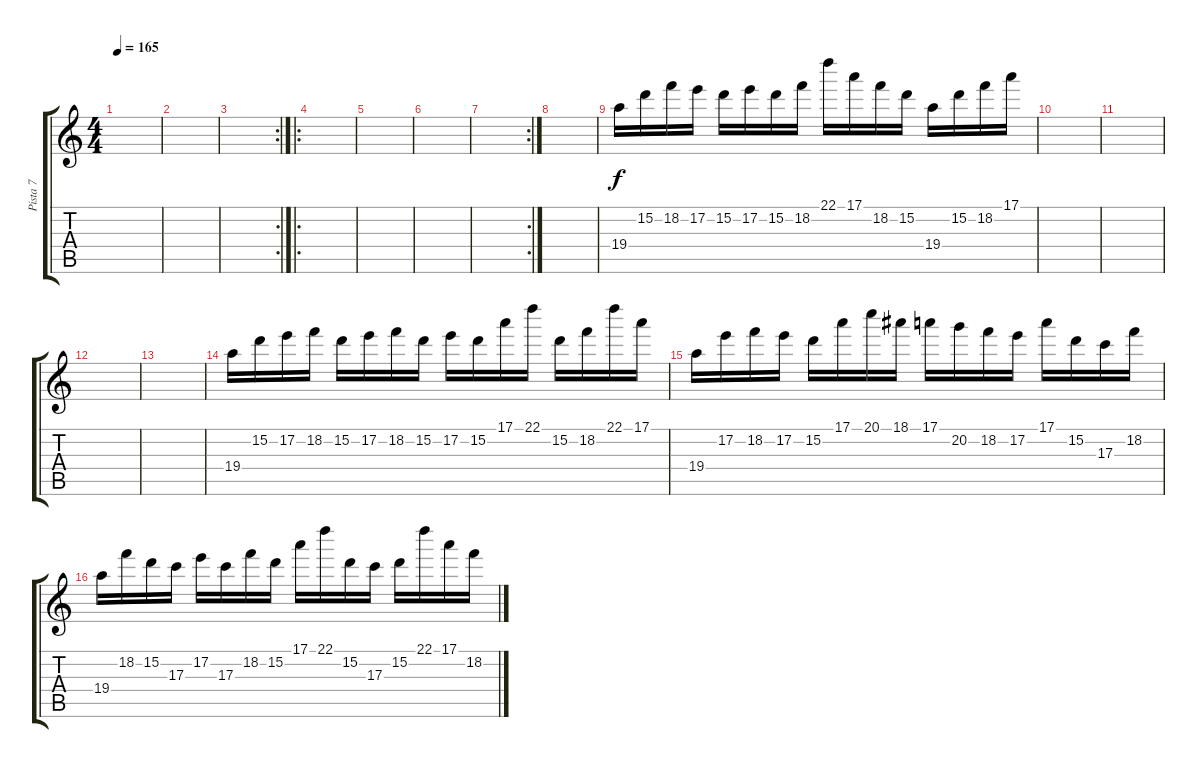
\track ("Pista 7" "Pista 7") {instrument distortionguitar}
\staff {score tabs}
\tuning (E4 B3 G3 D3 A2 E2) {hide}
\ts (4 4)
\tempo 165
\clef g2
\ks c
|
|
\rc 2
|
\ro
|
|
|
\rc 2
|
|
19.4.16 15.2.16 18.2.16 17.2.16 15.2.16 17.2.16 15.2.16 18.2.16 22.1.16 17.1.16 18.2.16 15.2.16 19.4.16 15.2.16 18.2.16 17.1.16 |
|
|
|
|
19.4.16 15.2.16 17.2.16 18.2.16 15.2.16 17.2.16 18.2.16 15.2.16 17.2.16 15.2.16 17.1.16 22.1.16 15.2.16 18.2.16 22.1.16 17.1.16 |
19.4.16 17.2.16 18.2.16 17.2.16 15.2.16 17.1.16 20.1.16 18.1.16 17.1.16 20.2.16 18.2.16 17.2.16 17.1.16 15.2.16 17.3.16 18.2.16 |
19.4.16 18.2.16 15.2.16 17.3.16 17.2.16 17.3.16 18.2.16 15.2.16 17.1.16 22.1.16 15.2.16 17.3.16 15.2.16 22.1.16 17.1.16 18.2.16
